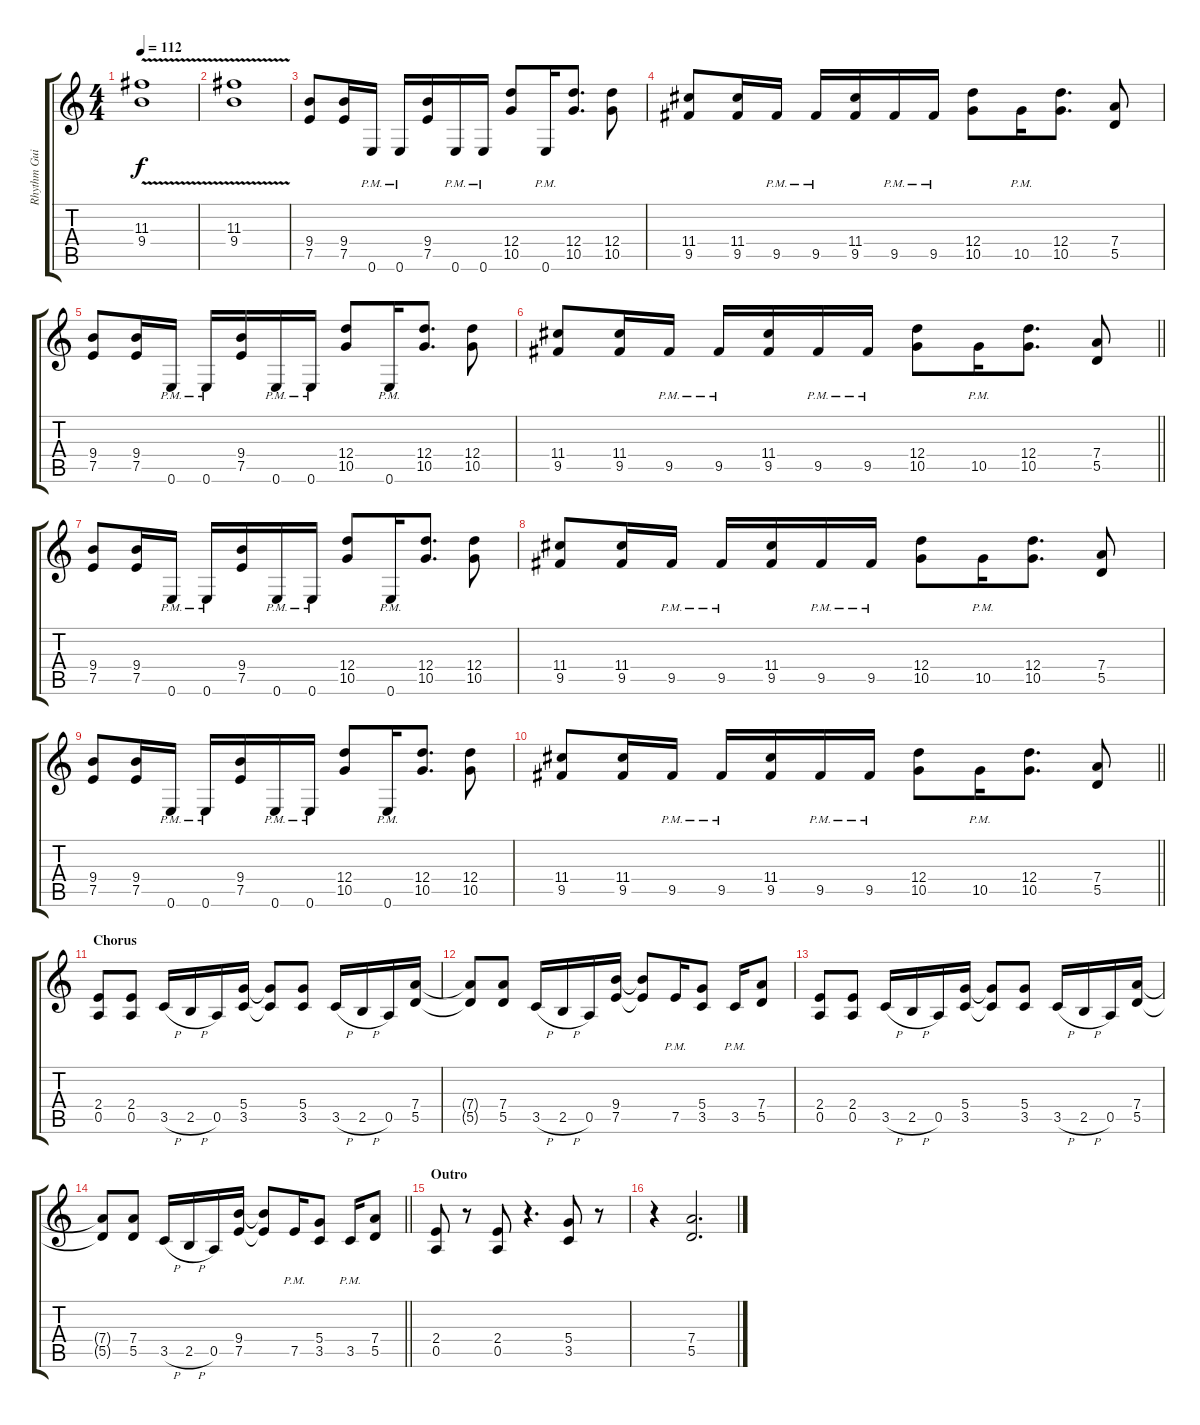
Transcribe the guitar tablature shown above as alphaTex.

\track ("Rhythm Guitar" "Rhythm Gui") {instrument distortionguitar}
\staff {score tabs}
\tuning (E4 B3 G3 D3 A2 E2) {hide}
\ts (4 4)
\tempo 112
\clef g2
\ks c
(11.3{v} 9.4{v}).1{dy f} |
(11.3{v} 9.4{v}).1 |
(9.4 7.5).8 (9.4 7.5).16 0.6{pm}.16 0.6{pm}.16 (9.4 7.5).16 0.6{pm}.16 0.6{pm}.16 (12.4 10.5).8 0.6{pm}.16 (12.4 10.5).8{d} (12.4 10.5).8 |
(11.4 9.5).8 (11.4 9.5).16 9.5{pm}.16 9.5{pm}.16 (11.4 9.5).16 9.5{pm}.16 9.5{pm}.16 (12.4 10.5).8 10.5{pm}.16 (12.4 10.5).8{d} (7.4 5.5).8 |
(9.4 7.5).8 (9.4 7.5).16 0.6{pm}.16 0.6{pm}.16 (9.4 7.5).16 0.6{pm}.16 0.6{pm}.16 (12.4 10.5).8 0.6{pm}.16 (12.4 10.5).8{d} (12.4 10.5).8 |
\barLineRight lightlight
(11.4 9.5).8 (11.4 9.5).16 9.5{pm}.16 9.5{pm}.16 (11.4 9.5).16 9.5{pm}.16 9.5{pm}.16 (12.4 10.5).8 10.5{pm}.16 (12.4 10.5).8{d} (7.4 5.5).8 |
(9.4 7.5).8 (9.4 7.5).16 0.6{pm}.16 0.6{pm}.16 (9.4 7.5).16 0.6{pm}.16 0.6{pm}.16 (12.4 10.5).8 0.6{pm}.16 (12.4 10.5).8{d} (12.4 10.5).8 |
(11.4 9.5).8 (11.4 9.5).16 9.5{pm}.16 9.5{pm}.16 (11.4 9.5).16 9.5{pm}.16 9.5{pm}.16 (12.4 10.5).8 10.5{pm}.16 (12.4 10.5).8{d} (7.4 5.5).8 |
(9.4 7.5).8 (9.4 7.5).16 0.6{pm}.16 0.6{pm}.16 (9.4 7.5).16 0.6{pm}.16 0.6{pm}.16 (12.4 10.5).8 0.6{pm}.16 (12.4 10.5).8{d} (12.4 10.5).8 |
\barLineRight lightlight
(11.4 9.5).8 (11.4 9.5).16 9.5{pm}.16 9.5{pm}.16 (11.4 9.5).16 9.5{pm}.16 9.5{pm}.16 (12.4 10.5).8 10.5{pm}.16 (12.4 10.5).8{d} (7.4 5.5).8 |
\section ("" "Chorus")
(2.4 0.5).8 (2.4 0.5).8 3.5{h}.16 2.5{h}.16 0.5.16 (5.4 3.5).16 (5.4{t} 3.5{t}).8 (5.4 3.5).8 3.5{h}.16 2.5{h}.16 0.5.16 (7.4 5.5).16 |
(7.4{t} 5.5{t}).8 (7.4 5.5).8 3.5{h}.16 2.5{h}.16 0.5.16 (9.4 7.5).16 (9.4{t} 7.5{t}).8 7.5{pm}.16 (5.4 3.5).8 3.5{pm}.16 (7.4 5.5).8 |
(2.4 0.5).8 (2.4 0.5).8 3.5{h}.16 2.5{h}.16 0.5.16 (5.4 3.5).16 (5.4{t} 3.5{t}).8 (5.4 3.5).8 3.5{h}.16 2.5{h}.16 0.5.16 (7.4 5.5).16 |
\barLineRight lightlight
(7.4{t} 5.5{t}).8 (7.4 5.5).8 3.5{h}.16 2.5{h}.16 0.5.16 (9.4 7.5).16 (9.4{t} 7.5{t}).8 7.5{pm}.16 (5.4 3.5).8 3.5{pm}.16 (7.4 5.5).8 |
\section ("" "Outro")
(2.4 0.5).8 r.8 (2.4 0.5).8 r.4{d} (5.4 3.5).8 r.8 |
r.4 (7.4 5.5).2{d}
